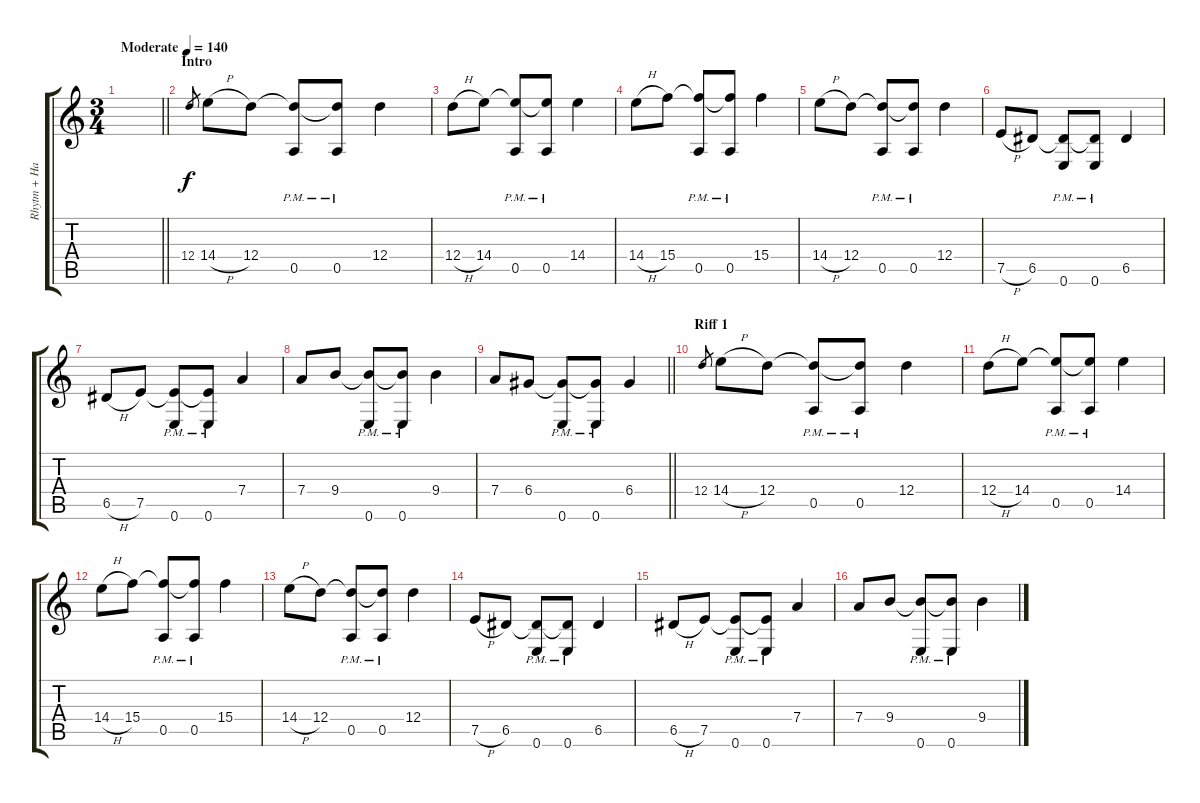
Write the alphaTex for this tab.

\track ("Rhytm + Harmony" "Rhytm + Ha") {instrument distortionguitar}
\staff {score tabs}
\tuning (E4 B3 G3 D3 A2 E2) {hide}
\ts (3 4)
\tempo (140 "Moderate")
\clef g2
\barLineRight lightlight
\ks c
|
\section ("" "Intro")
12.4.8{gr} 14.4{h}.8 12.4.8 (12.4{t} 0.5{pm}).8 (12.4{t} 0.5{pm}).8{volume 10} 12.4.4 |
12.4{h}.8 14.4.8 (14.4{t} 0.5{pm}).8 (14.4{t} 0.5{pm}).8 14.4.4 |
14.4{h}.8 15.4.8 (15.4{t} 0.5{pm}).8 (15.4{t} 0.5{pm}).8 15.4.4 |
14.4{h}.8 12.4.8 (12.4{t} 0.5{pm}).8 (12.4{t} 0.5{pm}).8 12.4.4 |
7.5{h}.8 6.5.8 (6.5{t} 0.6{pm}).8 (6.5{t} 0.6{pm}).8 6.5.4 |
6.5{h}.8 7.5.8 (7.5{t} 0.6{pm}).8 (7.5{t} 0.6{pm}).8 7.4.4 |
7.4.8 9.4.8 (9.4{t} 0.6{pm}).8 (9.4{t} 0.6{pm}).8 9.4.4 |
\barLineRight lightlight
7.4.8 6.4.8 (6.4{t} 0.6{pm}).8 (6.4{t} 0.6{pm}).8 6.4.4 |
\section ("" "Riff 1")
12.4.8{gr} 14.4{h}.8{volume 16} 12.4.8 (12.4{t} 0.5{pm}).8 (12.4{t} 0.5{pm}).8 12.4.4 |
12.4{h}.8 14.4.8 (14.4{t} 0.5{pm}).8 (14.4{t} 0.5{pm}).8 14.4.4 |
14.4{h}.8 15.4.8 (15.4{t} 0.5{pm}).8 (15.4{t} 0.5{pm}).8 15.4.4 |
14.4{h}.8 12.4.8 (12.4{t} 0.5{pm}).8 (12.4{t} 0.5{pm}).8 12.4.4 |
7.5{h}.8 6.5.8 (6.5{t} 0.6{pm}).8 (6.5{t} 0.6{pm}).8 6.5.4 |
6.5{h}.8 7.5.8 (7.5{t} 0.6{pm}).8 (7.5{t} 0.6{pm}).8 7.4.4 |
7.4.8 9.4.8 (9.4{t} 0.6{pm}).8 (9.4{t} 0.6{pm}).8 9.4.4
